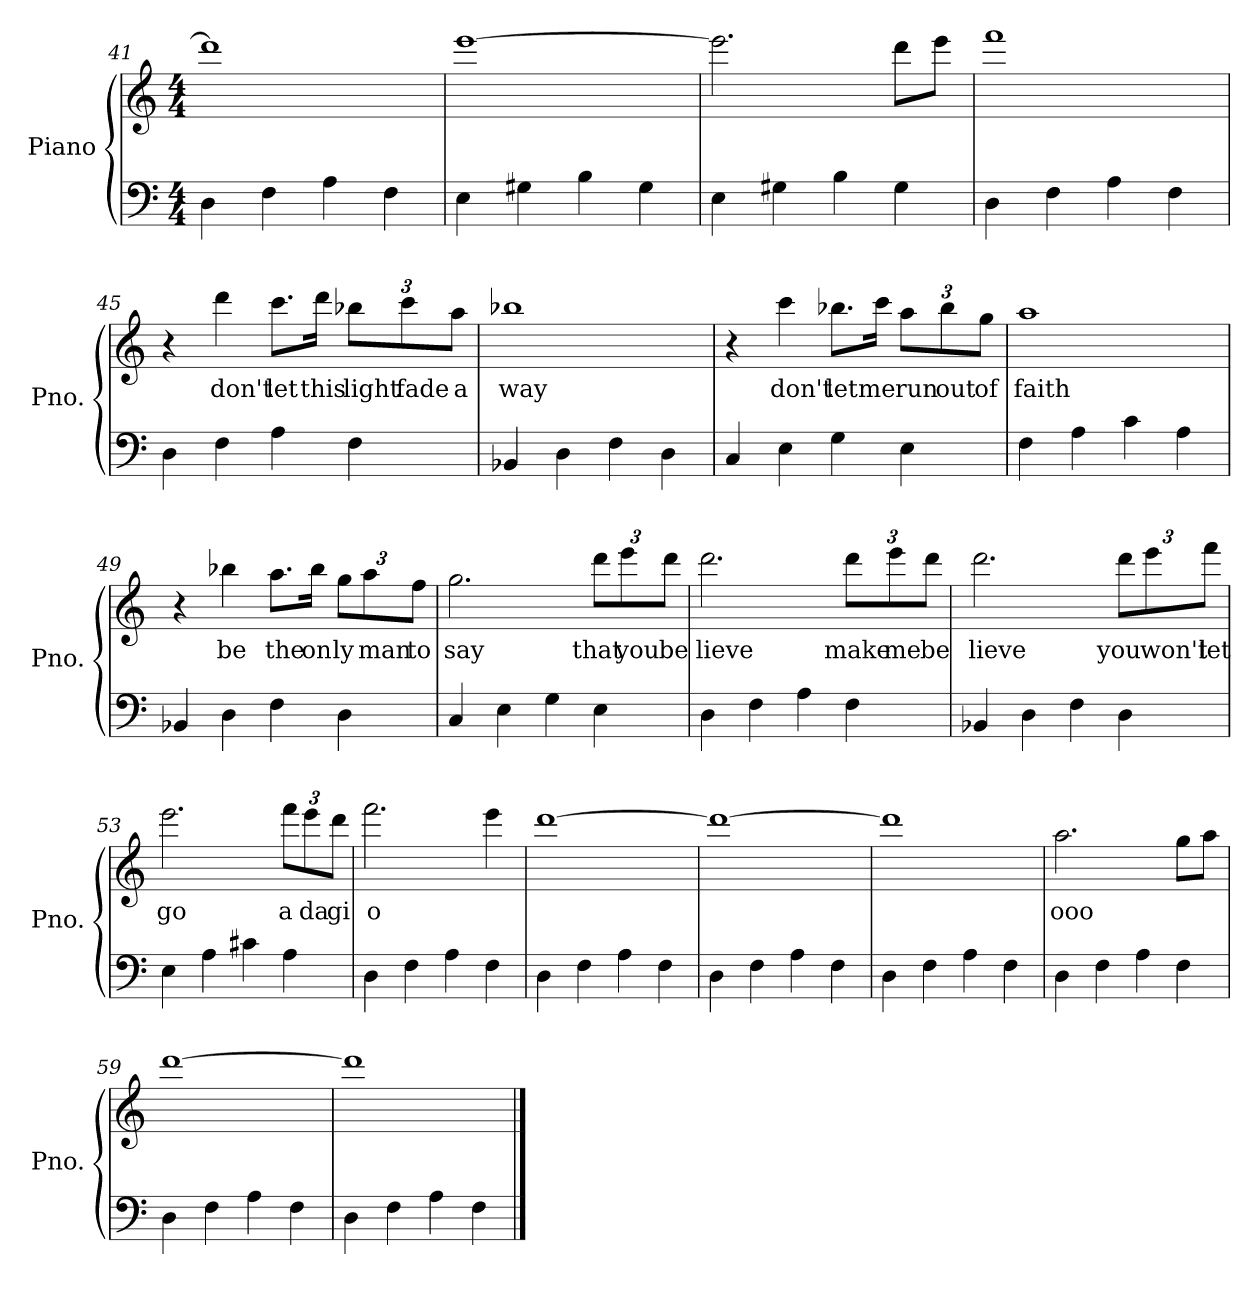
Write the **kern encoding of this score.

**kern	**kern	**text
*part1	*part1	*part1
*staff2	*staff1	*staff1
*I"Piano	*	*
*I'Pno.	*	*
*clefF4	*clefG2	*
*k[]	*k[]	*
*M4/4	*M4/4	*
=41	=41	=41
4D\	1ddd]	.
4F\	.	.
4A\	.	.
4F\	.	.
!!LO:PB:g=z
=42	=42	=42
4E\	[1eee	.
4G#X\	.	.
4B\	.	.
4G#\	.	.
=43	=43	=43
4E\	2.eee\]	.
4G#X\	.	.
4B\	.	.
4G#\	8ddd\L	.
.	8eee\J	.
=44	=44	=44
4D\	1fff	.
4F\	.	.
4A\	.	.
4F\	.	.
=45	=45	=45
4D\	4r	.
!	!	!LO:LY:b
4F\	4ddd\	don't
!	!	!LO:LY:b
4A\	8.ccc\L	let
!	!	!LO:LY:b
.	16ddd\Jk	this
*	*Xbrackettup	*
!	!	!LO:LY:b
4F\	12bb-X\L	light
!	!	!LO:LY:b
.	12ccc\	fade
!	!	!LO:LY:b
.	12aa\J	a
=46	=46	=46
!	!	!LO:LY:b
4BB-X/	1bb-X	way
4D\	.	.
4F\	.	.
4D\	.	.
=47	=47	=47
4C/	4r	.
!	!	!LO:LY:b
4E\	4ccc\	don't
!	!	!LO:LY:b
4G\	8.bb-X\L	let
!	!	!LO:LY:b
.	16ccc\Jk	me
!	!	!LO:LY:b
4E\	12aa\L	run
!	!	!LO:LY:b
.	12bb-\	out
!	!	!LO:LY:b
.	12gg\J	of
!!LO:LB:g=z
=48	=48	=48
!	!	!LO:LY:b
4F\	1aa	faith
4A\	.	.
4c\	.	.
4A\	.	.
=49	=49	=49
4BB-X/	4r	.
!	!	!LO:LY:b
4D\	4bb-X\	be
!	!	!LO:LY:b
4F\	8.aa\L	the
!	!	!LO:LY:b
.	16bb-\Jk	on
!	!	!LO:LY:b
4D\	12gg\L	ly
!	!	!LO:LY:b
.	12aa\	man
!	!	!LO:LY:b
.	12ff\J	to
=50	=50	=50
!	!	!LO:LY:b
4C/	2.gg\	say
4E\	.	.
4G\	.	.
!	!	!LO:LY:b
4E\	12ddd\L	that
!	!	!LO:LY:b
.	12eee\	you
!	!	!LO:LY:b
.	12ddd\J	be
=51	=51	=51
!	!	!LO:LY:b
4D\	2.ddd\	lieve
4F\	.	.
4A\	.	.
!	!	!LO:LY:b
4F\	12ddd\L	make
!	!	!LO:LY:b
.	12eee\	me
!	!	!LO:LY:b
.	12ddd\J	be
=52	=52	=52
!	!	!LO:LY:b
4BB-X/	2.ddd\	lieve
4D\	.	.
4F\	.	.
!	!	!LO:LY:b
4D\	12ddd\L	you
!	!	!LO:LY:b
.	12eee\	won't
!	!	!LO:LY:b
.	12fff\J	let
!!LO:LB:g=z
=53	=53	=53
!	!	!LO:LY:b
4E\	2.eee\	go
4A\	.	.
4c#X\	.	.
!	!	!LO:LY:b
4A\	12fff\L	a
!	!	!LO:LY:b
.	12eee\	da
!	!	!LO:LY:b
.	12ddd\J	gi
=54	=54	=54
!	!	!LO:LY:b
4D\	2.fff\	o
4F\	.	.
4A\	.	.
4F\	4eee\	.
=55	=55	=55
4D\	[1ddd	.
4F\	.	.
4A\	.	.
4F\	.	.
=56	=56	=56
4D\	1ddd_	.
4F\	.	.
4A\	.	.
4F\	.	.
=57	=57	=57
4D\	1ddd]	.
4F\	.	.
4A\	.	.
4F\	.	.
=58	=58	=58
!	!	!LO:LY:b
4D\	2.aa\	ooo
4F\	.	.
4A\	.	.
4F\	8gg\L	.
.	8aa\J	.
=59	=59	=59
4D\	[1ddd	.
4F\	.	.
4A\	.	.
4F\	.	.
=60	=60	=60
4D\	1ddd]	.
4F\	.	.
4A\	.	.
4F\	.	.
==	==	==
*-	*-	*-
